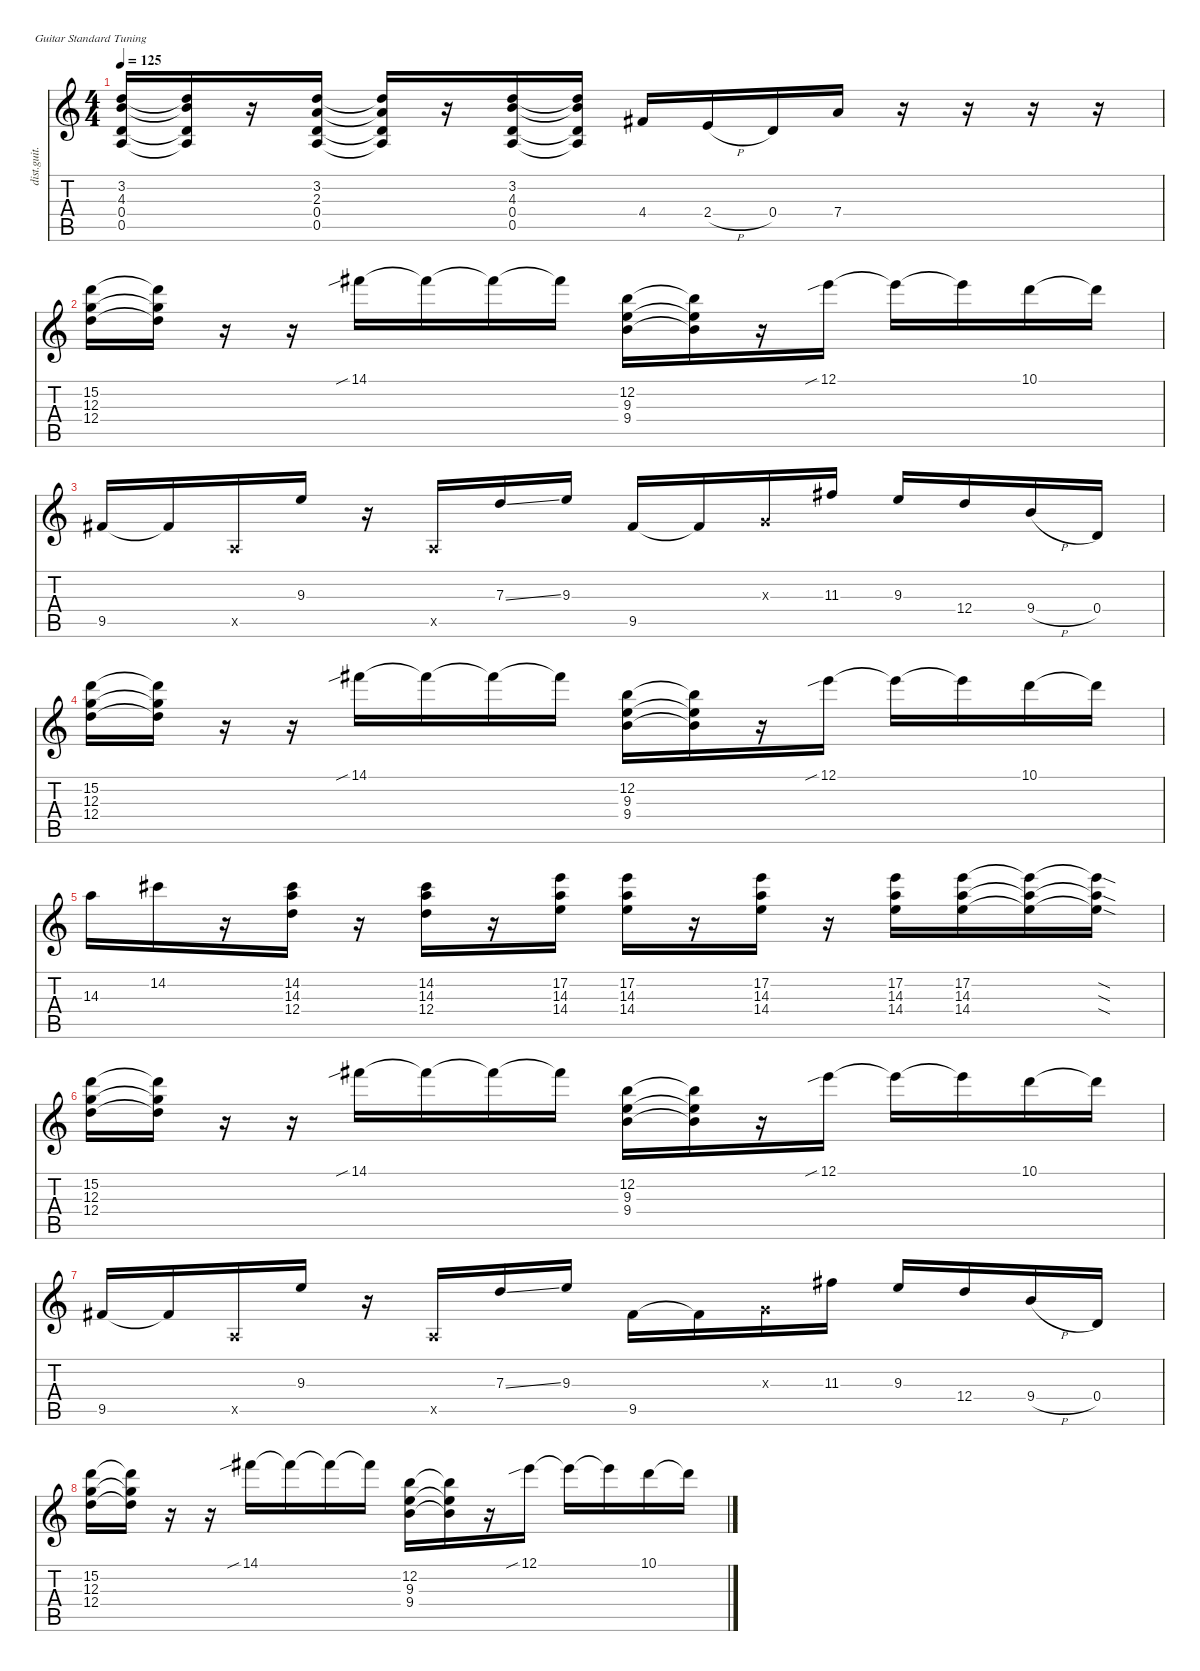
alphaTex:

\defaultSystemsLayout 4
\hideDynamics
\bracketExtendMode nobrackets
\otherSystemsTrackNameOrientation horizontal
\track ("L" "dist.guit.") {instrument distortionguitar}
\staff {score tabs}
\tuning (E4 B3 G3 D3 A2 E2)
\ts (4 4)
\tempo 125
\clef g2
\ks c
(0.4 4.3 3.2 0.5).16{dy mf beam Up} (0.4{t} 4.3{t} 3.2{t} 0.5{t}).16{beam Up} r.16{beam Up} (3.2 2.3 0.4 0.5).16{beam Up} (3.2{t} 2.3{t} 0.4{t} 0.5{t}).16{beam Up} r.16{beam Up} (0.4 4.3 3.2 0.5).16{beam Up} (0.4{t} 4.3{t} 3.2{t} 0.5{t}).16{beam Up} 4.4{acc #}.16{beam Up} 2.4{h}.16{beam Up} 0.4.16{beam Up} 7.4.16{beam Up} r.16{beam Up} r.16{beam Up} r.16{beam Up} r.16{beam Up} |
(12.4 12.3 15.2).16{beam Down} (12.4{t} 12.3{t} 15.2{t}).16{beam Down} r.16{beam Down} r.16{beam Down} 14.1{sib acc #}.16{beam Down} 14.1{t acc #}.16{beam Down} 14.1{t acc #}.16{beam Down} 14.1{t acc #}.16{beam Down} (9.4 9.3 12.2).16{beam Down} (9.4{t} 9.3{t} 12.2{t}).16{beam Down} r.16{beam Down} 12.1{sib}.16{beam Down} 12.1{t}.16{beam Down} 12.1{t}.16{beam Down} 10.1.16{beam Down} 10.1{t}.16{beam Down} |
9.5{acc #}.16{beam Up} 9.5{t acc #}.16{beam Up} 0.5{x}.16{beam Up} 9.3.16{beam Up} r.16{beam Up} 0.5{x}.16{beam Up} 7.3{ss}.16{beam Up} 9.3.16{beam Up} 9.5{acc #}.16{beam Up} 9.5{t acc #}.16{beam Up} 0.3{x}.16{beam Up} 11.3{acc #}.16{beam Up} 9.3.16{beam Up} 12.4.16{beam Up} 9.4{h}.16{beam Up} 0.4.16{beam Up} |
(12.4 12.3 15.2).16{beam Down} (12.4{t} 12.3{t} 15.2{t}).16{beam Down} r.16{beam Down} r.16{beam Down} 14.1{sib acc #}.16{beam Down} 14.1{t acc #}.16{beam Down} 14.1{t acc #}.16{beam Down} 14.1{t acc #}.16{beam Down} (9.4 9.3 12.2).16{beam Down} (9.4{t} 9.3{t} 12.2{t}).16{beam Down} r.16{beam Down} 12.1{sib}.16{beam Down} 12.1{t}.16{beam Down} 12.1{t}.16{beam Down} 10.1.16{beam Down} 10.1{t}.16{beam Down} |
14.3.16{beam Down} 14.2{acc #}.16{beam Down} r.16{beam Down} (12.4 14.3 14.2{acc #}).16{beam Down} r.16{beam Down} (12.4 14.3 14.2{acc #}).16{beam Down} r.16{beam Down} (14.4 14.3 17.2).16{beam Down} (17.2 14.3 14.4).16{beam Down} r.16{beam Down} (14.4 14.3 17.2).16{beam Down} r.16{beam Down} (17.2 14.3 14.4).16{beam Down} (17.2 14.3 14.4).16{beam Down} (17.2{t} 14.3{t} 14.4{t}).16{beam Down} (17.2{sod t} 14.3{sod t} 14.4{sod t}).16{beam Down} |
(12.4 12.3 15.2).16{beam Down} (12.4{t} 12.3{t} 15.2{t}).16{beam Down} r.16{beam Down} r.16{beam Down} 14.1{sib acc #}.16{beam Down} 14.1{t acc #}.16{beam Down} 14.1{t acc #}.16{beam Down} 14.1{t acc #}.16{beam Down} (9.4 9.3 12.2).16{beam Down} (9.4{t} 9.3{t} 12.2{t}).16{beam Down} r.16{beam Down} 12.1{sib}.16{beam Down} 12.1{t}.16{beam Down} 12.1{t}.16{beam Down} 10.1.16{beam Down} 10.1{t}.16{beam Down} |
9.5{acc #}.16{beam Up} 9.5{t acc #}.16{beam Up} 0.5{x}.16{beam Up} 9.3.16{beam Up} r.16{beam Up} 0.5{x}.16{beam Up} 7.3{ss}.16{beam Up} 9.3.16{beam Up} 9.5{acc #}.16{beam Down} 9.5{t acc #}.16{beam Down} 0.3{x}.16{beam Down} 11.3{acc #}.16{beam Down} 9.3.16{beam Up} 12.4.16{beam Up} 9.4{h}.16{beam Up} 0.4.16{beam Up} |
(12.4 12.3 15.2).16{beam Down} (12.4{t} 12.3{t} 15.2{t}).16{beam Down} r.16{beam Down} r.16{beam Down} 14.1{sib acc #}.16{beam Down} 14.1{t acc #}.16{beam Down} 14.1{t acc #}.16{beam Down} 14.1{t acc #}.16{beam Down} (9.4 9.3 12.2).16{beam Down} (9.4{t} 9.3{t} 12.2{t}).16{beam Down} r.16{beam Down} 12.1{sib}.16{beam Down} 12.1{t}.16{beam Down} 12.1{t}.16{beam Down} 10.1.16{beam Down} 10.1{t}.16{beam Down}
